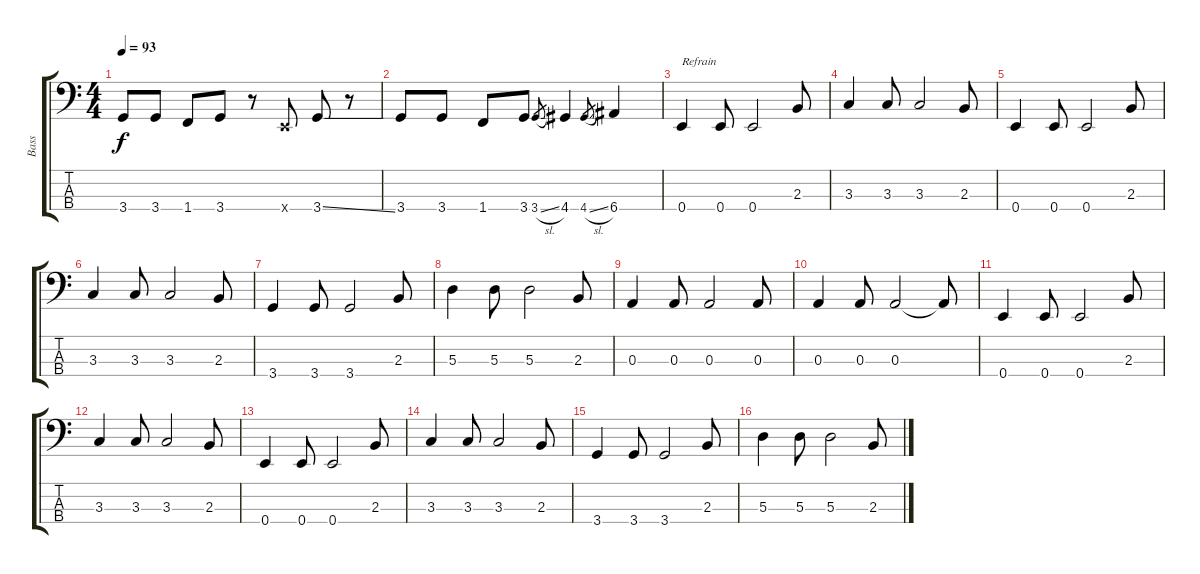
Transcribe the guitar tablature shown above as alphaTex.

\track ("Bass" "Bass") {instrument acousticbass}
\staff {score tabs}
\tuning (G2 D2 A1 E1) {hide}
\ts (4 4)
\tempo 93
\clef f4
\ks c
3.4.8{dy f} 3.4.8 1.4.8 3.4.8 r.8 0.4{x}.8 3.4{ss}.8 r.8 |
3.4.8 3.4.8 1.4.8 3.4.8 3.4{sl}.8{gr} 4.4.4 4.4{sl}.8{gr} 6.4.4 |
0.4.4{txt "Refrain"} 0.4.8 0.4.2 2.3.8 |
3.3.4 3.3.8 3.3.2 2.3.8 |
0.4.4 0.4.8 0.4.2 2.3.8 |
3.3.4 3.3.8 3.3.2 2.3.8 |
3.4.4 3.4.8 3.4.2 2.3.8 |
5.3.4 5.3.8 5.3.2 2.3.8 |
0.3.4 0.3.8 0.3.2 0.3.8 |
0.3.4 0.3.8 0.3.2 0.3{t}.8 |
0.4.4 0.4.8 0.4.2 2.3.8 |
3.3.4 3.3.8 3.3.2 2.3.8 |
0.4.4 0.4.8 0.4.2 2.3.8 |
3.3.4 3.3.8 3.3.2 2.3.8 |
3.4.4 3.4.8 3.4.2 2.3.8 |
5.3.4 5.3.8 5.3.2 2.3.8
